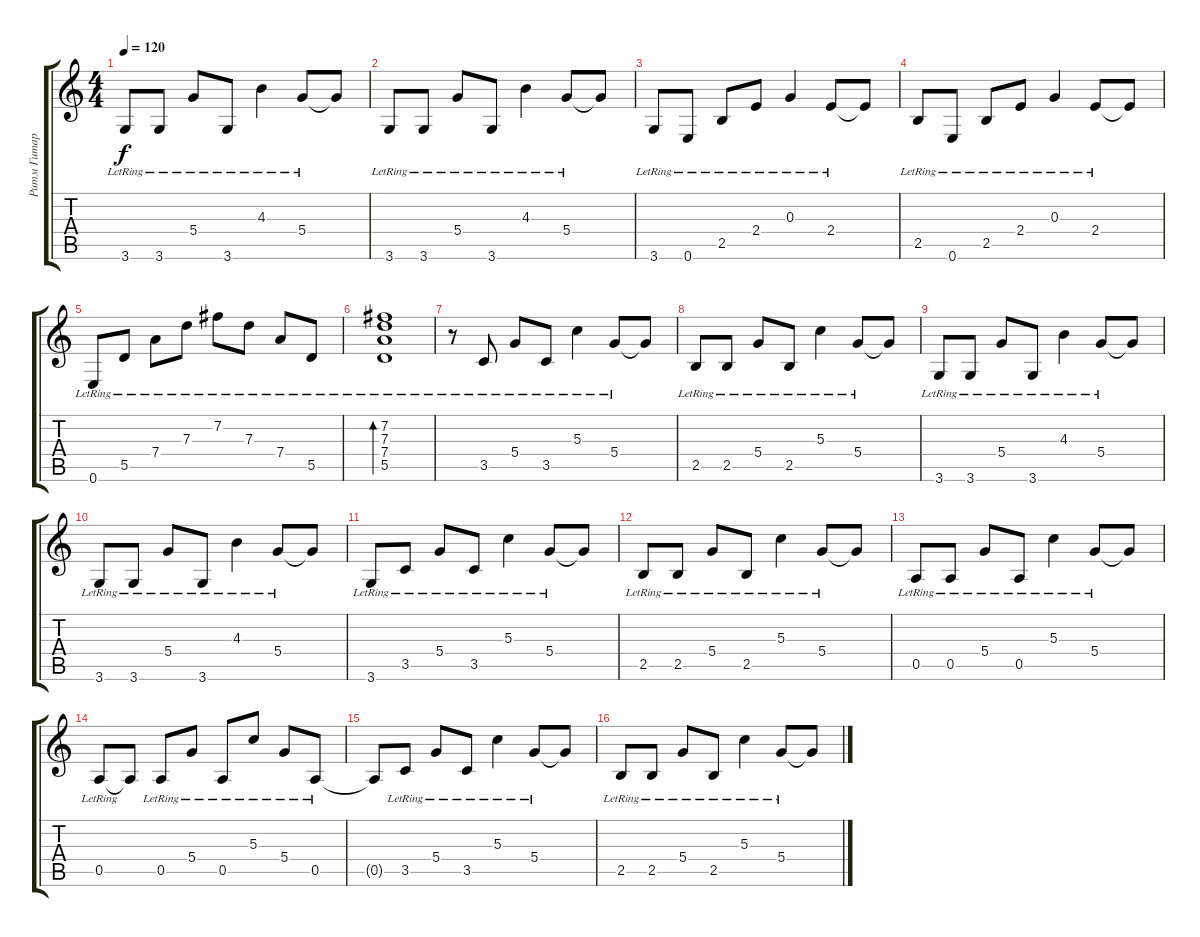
\track ("Ритм Гитара" "Ритм Гитар") {instrument electricguitarjazz}
\staff {score tabs}
\tuning (E4 B3 G3 D3 A2 E2) {hide}
\ts (4 4)
\tempo 120
\clef g2
\ks c
3.6{lr}.8{dy f} 3.6{lr}.8 5.4{lr}.8 3.6{lr}.8 4.3{lr}.4 5.4{lr}.8 5.4{t}.8 |
3.6{lr}.8 3.6{lr}.8 5.4{lr}.8 3.6{lr}.8 4.3{lr}.4 5.4{lr}.8 5.4{t}.8 |
3.6{lr}.8 0.6{lr}.8 2.5{lr}.8 2.4{lr}.8 0.3{lr}.4 2.4{lr}.8 2.4{t}.8 |
2.5{lr}.8 0.6{lr}.8 2.5{lr}.8 2.4{lr}.8 0.3{lr}.4 2.4{lr}.8 2.4{t}.8 |
0.6{lr}.8 5.5{lr}.8 7.4{lr}.8 7.3{lr}.8 7.2{lr}.8 7.3{lr}.8 7.4{lr}.8 5.5{lr}.8 |
(7.2{lr} 7.3{lr} 7.4{lr} 5.5{lr}).1{bd 240} |
r.8 3.5{lr}.8 5.4{lr}.8 3.5{lr}.8 5.3{lr}.4 5.4{lr}.8 5.4{t}.8 |
2.5{lr}.8 2.5{lr}.8 5.4{lr}.8 2.5{lr}.8 5.3{lr}.4 5.4{lr}.8 5.4{t}.8 |
3.6{lr}.8 3.6{lr}.8 5.4{lr}.8 3.6{lr}.8 4.3{lr}.4 5.4{lr}.8 5.4{t}.8 |
3.6{lr}.8 3.6{lr}.8 5.4{lr}.8 3.6{lr}.8 4.3{lr}.4 5.4{lr}.8 5.4{t}.8 |
3.6{lr}.8 3.5{lr}.8 5.4{lr}.8 3.5{lr}.8 5.3{lr}.4 5.4{lr}.8 5.4{t}.8 |
2.5{lr}.8 2.5{lr}.8 5.4{lr}.8 2.5{lr}.8 5.3{lr}.4 5.4{lr}.8 5.4{t}.8 |
0.5{lr}.8 0.5{lr}.8 5.4{lr}.8 0.5{lr}.8 5.3{lr}.4 5.4{lr}.8 5.4{t}.8 |
0.5{lr}.8 0.5{t}.8 0.5{lr}.8 5.4{lr}.8 0.5{lr}.8 5.3{lr}.8 5.4{lr}.8 0.5{lr}.8 |
0.5{t}.8 3.5{lr}.8 5.4{lr}.8 3.5{lr}.8 5.3{lr}.4 5.4{lr}.8 5.4{t}.8 |
2.5{lr}.8 2.5{lr}.8 5.4{lr}.8 2.5{lr}.8 5.3{lr}.4 5.4{lr}.8 5.4{t}.8
